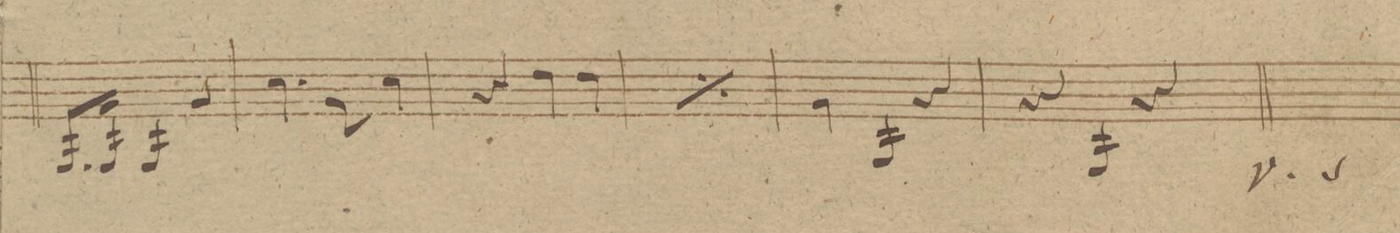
**kern	**dynam
*I"Clarino 2do in E.	*
*clefG2	*
*k[f#c#g#d#]	*
*M3/4	*
8.B/L	.
16B/Jk	.
4B/	.
4b\	.
=63	=63
4.ee\	.
8b\	.
4ee\	.
=64	=64
4r	.
4ff#\	.
4ff#\	.
=65	=65
*rep	*
4r	.
4ff#\	.
4ff#\	.
*Xrep	*
=66	=66
4b\	.
4B/	.
4r	.
=67	=67
4r	.
4B/	.
4r	.
=68	=68
*-	*-
